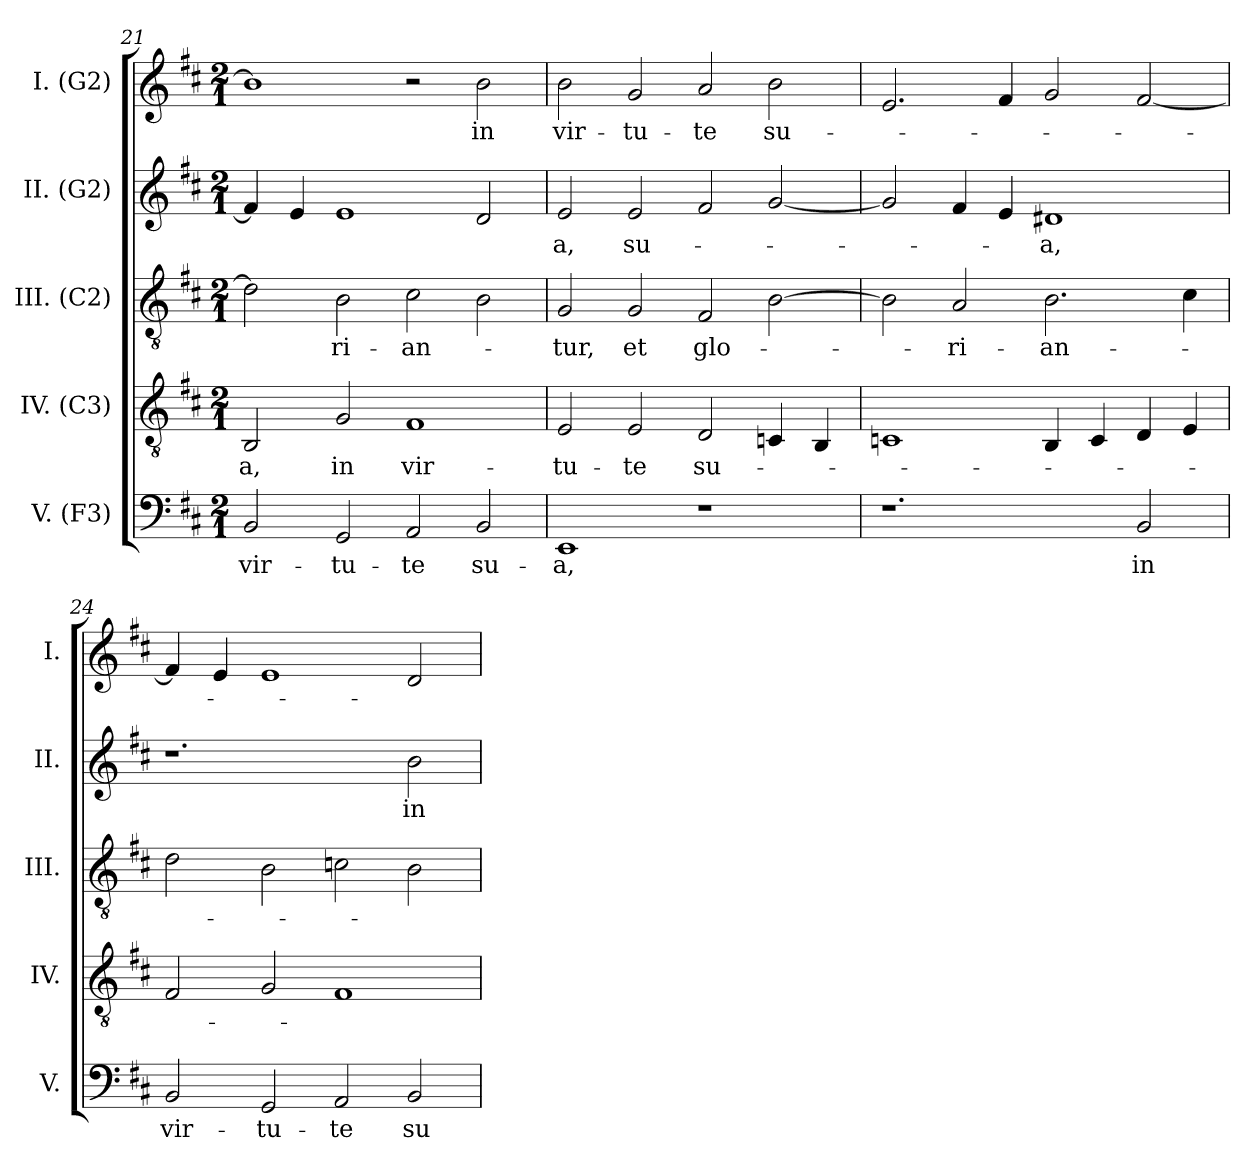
**kern	**text	**kern	**text	**kern	**text	**kern	**text	**kern	**text
*part5	*part5	*part4	*part4	*part3	*part3	*part2	*part2	*part1	*part1
*staff5	*staff5	*staff4	*staff4	*staff3	*staff3	*staff2	*staff2	*staff1	*staff1
*I"V. (F3)	*	*I"IV. (C3)	*	*I"III. (C2)	*	*I"II. (G2)	*	*I"I. (G2)	*
*I'V.	*	*I'IV.	*	*I'III.	*	*I'II.	*	*I'I.	*
*clefF4	*	*clefGv2	*	*clefGv2	*	*clefG2	*	*clefG2	*
*	*	*	*	*ITrd7c12	*	*ITrd7c12	*	*	*
*k[f#c#]	*	*k[f#c#]	*	*k[f#c#]	*	*k[f#c#]	*	*k[f#c#]	*
*D:	*	*D:	*	*D:	*	*D:	*	*D:	*
*M2/1	*	*M2/1	*	*M2/1	*	*M2/1	*	*M2/1	*
=21	=21	=21	=21	=21	=21	=21	=21	=21	=21
!	!LO:LY:b:color=#000000	!	!	!	!	!	!	!	!
!	!	!	!LO:LY:b:color=#000000	!	!	!	!	!	!
2BBi/	vir-	2BBi/	-a,	2Di\]	.	4F#i/]	.	1bi]	.
.	.	.	.	.	.	4Ei/	.	.	.
!	!LO:LY:b:color=#000000	!	!	!	!	!	!	!	!
!	!	!	!LO:LY:b:color=#000000	!	!	!	!	!	!
!	!	!	!	!	!LO:LY:b:color=#000000	!	!	!	!
2GGi/	-tu-	2Gi/	in	2BBi\	-ri-	1Ei	.	.	.
!	!LO:LY:b:color=#000000	!	!	!	!	!	!	!	!
!	!	!	!LO:LY:b:color=#000000	!	!	!	!	!	!
!	!	!	!	!	!LO:LY:b:color=#000000	!	!	!	!
2AAi/	-te	1F#i	vir-	2C#i\	-an-	.	.	2r	.
!	!LO:LY:b:color=#000000	!	!	!	!	!	!	!	!
!	!	!	!	!	!	!	!	!	!LO:LY:b:color=#000000
2BBi/	su-	.	.	2BBi\	.	2Di/	.	2bi\	in
=22	=22	=22	=22	=22	=22	=22	=22	=22	=22
!	!LO:LY:b:color=#000000	!	!	!	!	!	!	!	!
!	!	!	!LO:LY:b:color=#000000	!	!	!	!	!	!
!	!	!	!	!	!LO:LY:b:color=#000000	!	!	!	!
!	!	!	!	!	!	!	!LO:LY:b:color=#000000	!	!
!	!	!	!	!	!	!	!	!	!LO:LY:b:color=#000000
1EEi	-a,	2Ei/	-tu-	2GGi/	-tur,	2Ei/	-a,	2bi\	vir-
!	!	!	!LO:LY:b:color=#000000	!	!	!	!	!	!
!	!	!	!	!	!LO:LY:b:color=#000000	!	!	!	!
!	!	!	!	!	!	!	!LO:LY:b:color=#000000	!	!
!	!	!	!	!	!	!	!	!	!LO:LY:b:color=#000000
.	.	2Ei/	-te	2GGi/	et	2Ei/	su-	2gi/	-tu-
!	!	!	!LO:LY:b:color=#000000	!	!	!	!	!	!
!	!	!	!	!	!LO:LY:b:color=#000000	!	!	!	!
!	!	!	!	!	!	!	!	!	!LO:LY:b:color=#000000
1r	.	2Di/	su-	2FF#i/	glo-	2F#i/	.	2ai/	-te
!	!	!	!	!	!	!	!	!	!LO:LY:b:color=#000000
.	.	4Ci/	.	[2BBi\	.	[2Gi/	.	2bi\	su-
.	.	4BBi/	.	.	.	.	.	.	.
=23	=23	=23	=23	=23	=23	=23	=23	=23	=23
1.r	.	1Cni	.	2BBi\]	.	2Gi/]	.	2.ei/	.
!	!	!	!	!	!LO:LY:b:color=#000000	!	!	!	!
.	.	.	.	2AAi/	-ri-	4F#i/	.	.	.
.	.	.	.	.	.	4Ei/	.	4f#i/	.
!	!	!	!	!	!LO:LY:b:color=#000000	!	!	!	!
!	!	!	!	!	!	!	!LO:LY:b:color=#000000	!	!
.	.	4BBi/	.	2.BBi\	-an-	1D#Xi	-a,	2gi/	.
.	.	4Ci/	.	.	.	.	.	.	.
!	!LO:LY:b:color=#000000	!	!	!	!	!	!	!	!
2BBi/	in	4Di/	.	.	.	.	.	[2f#i/	.
.	.	4Ei/	.	4C#i\	.	.	.	.	.
=24	=24	=24	=24	=24	=24	=24	=24	=24	=24
!	!LO:LY:b:color=#000000	!	!	!	!	!	!	!	!
2BBi/	vir-	2F#i/	.	2Di\	.	1.r	.	4f#i/]	.
.	.	.	.	.	.	.	.	4ei/	.
!	!LO:LY:b:color=#000000	!	!	!	!	!	!	!	!
2GGi/	-tu-	2Gi/	.	2BBi\	.	.	.	1ei	.
!	!LO:LY:b:color=#000000	!	!	!	!	!	!	!	!
2AAi/	-te	1F#i	.	2Ci\	.	.	.	.	.
!	!LO:LY:b:color=#000000	!	!	!	!	!	!	!	!
!	!	!	!	!	!	!	!LO:LY:b:color=#000000	!	!
2BBi/	su-	.	.	2BBi\	.	2Bi\	in	2di/	.
=	=	=	=	=	=	=	=	=	=
*-	*-	*-	*-	*-	*-	*-	*-	*-	*-
